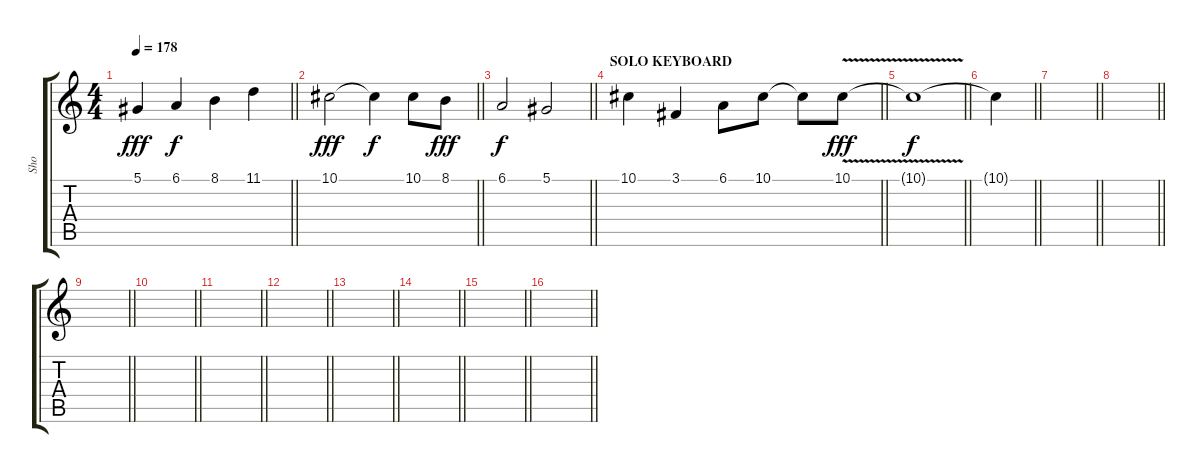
\track ("Sho" "Sho") {instrument sopranosax}
\staff {score tabs}
\tuning (Eb4 Bb3 Gb3 Db3 Ab2 Eb2) {hide}
\ts (4 4)
\tempo 178
\clef g2
\barLineRight lightlight
\ks c
5.1.4{dy fff} 6.1.4{dy f} 8.1.4 11.1.4 |
\barLineRight lightlight
10.1.2{dy fff} 10.1{t}.4{dy f} 10.1.8 8.1.8{dy fff} |
\barLineRight lightlight
6.1.2{dy f} 5.1.2 |
\section ("" "SOLO KEYBOARD")
\barLineRight lightlight
10.1.4 3.1.4 6.1.8 10.1.8 10.1{t}.8 10.1{v}.8{dy fff} |
\barLineRight lightlight
10.1{t}.1{dy f} |
\barLineRight lightlight
10.1{t}.4 |
\barLineRight lightlight
|
\barLineRight lightlight
|
\barLineRight lightlight
|
\barLineRight lightlight
|
\barLineRight lightlight
|
\barLineRight lightlight
|
\barLineRight lightlight
|
\barLineRight lightlight
|
\barLineRight lightlight
|
\barLineRight lightlight
